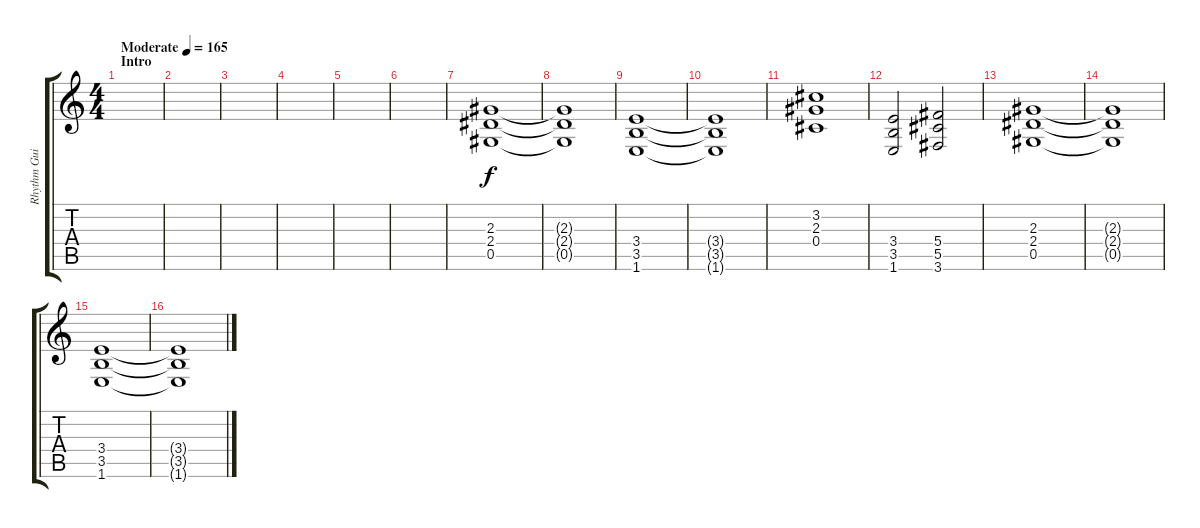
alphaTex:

\track ("Rhythm Guitar" "Rhythm Gui") {instrument overdrivenguitar}
\staff {score tabs}
\tuning (Eb4 Bb3 Gb3 Db3 Ab2 Eb2) {hide}
\ts (4 4)
\section ("" "Intro")
\tempo (165 "Moderate")
\clef g2
\ks c
|
|
|
|
|
|
(2.3 2.4 0.5).1 |
(2.3{t} 2.4{t} 0.5{t}).1 |
(3.4 3.5 1.6).1 |
(3.4{t} 3.5{t} 1.6{t}).1 |
(3.2 2.3 0.4).1 |
(3.4 3.5 1.6).2 (5.4 5.5 3.6).2 |
(2.3 2.4 0.5).1 |
(2.3{t} 2.4{t} 0.5{t}).1 |
(3.4 3.5 1.6).1 |
(3.4{t} 3.5{t} 1.6{t}).1
